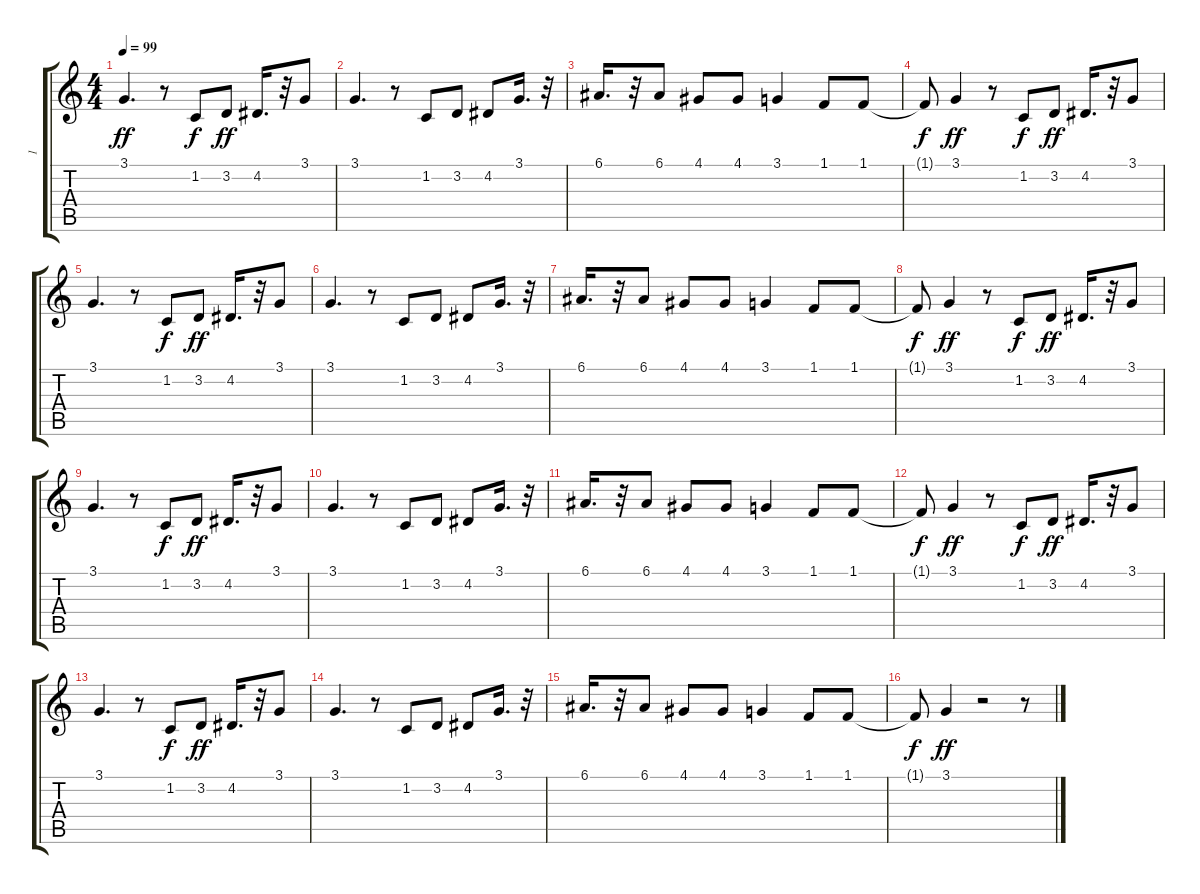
\track ("1" "1") {instrument synthvoice}
\staff {score tabs}
\tuning (E4 B3 G3 D3 A2 E2) {hide}
\ts (4 4)
\tempo 99
\clef g2
\ks c
3.1.4{d dy ff} r.8 1.2.8{dy f} 3.2.8{dy ff} 4.2.16{d} r.32 3.1.8 |
3.1.4{d} r.8 1.2.8 3.2.8 4.2.8 3.1.16{d} r.32 |
6.1.16{d} r.32 6.1.8 4.1.8 4.1.8 3.1.4 1.1.8 1.1.8 |
1.1{t}.8{dy f} 3.1.4{dy ff} r.8 1.2.8{dy f} 3.2.8{dy ff} 4.2.16{d} r.32 3.1.8 |
3.1.4{d} r.8 1.2.8{dy f} 3.2.8{dy ff} 4.2.16{d} r.32 3.1.8 |
3.1.4{d} r.8 1.2.8 3.2.8 4.2.8 3.1.16{d} r.32 |
6.1.16{d} r.32 6.1.8 4.1.8 4.1.8 3.1.4 1.1.8 1.1.8 |
1.1{t}.8{dy f} 3.1.4{dy ff} r.8 1.2.8{dy f} 3.2.8{dy ff} 4.2.16{d} r.32 3.1.8 |
3.1.4{d} r.8 1.2.8{dy f} 3.2.8{dy ff} 4.2.16{d} r.32 3.1.8 |
3.1.4{d} r.8 1.2.8 3.2.8 4.2.8 3.1.16{d} r.32 |
6.1.16{d} r.32 6.1.8 4.1.8 4.1.8 3.1.4 1.1.8 1.1.8 |
1.1{t}.8{dy f} 3.1.4{dy ff} r.8 1.2.8{dy f} 3.2.8{dy ff} 4.2.16{d} r.32 3.1.8 |
3.1.4{d} r.8 1.2.8{dy f} 3.2.8{dy ff} 4.2.16{d} r.32 3.1.8 |
3.1.4{d} r.8 1.2.8 3.2.8 4.2.8 3.1.16{d} r.32 |
6.1.16{d} r.32 6.1.8 4.1.8 4.1.8 3.1.4 1.1.8 1.1.8 |
1.1{t}.8{dy f} 3.1.4{dy ff} r.2 r.8
